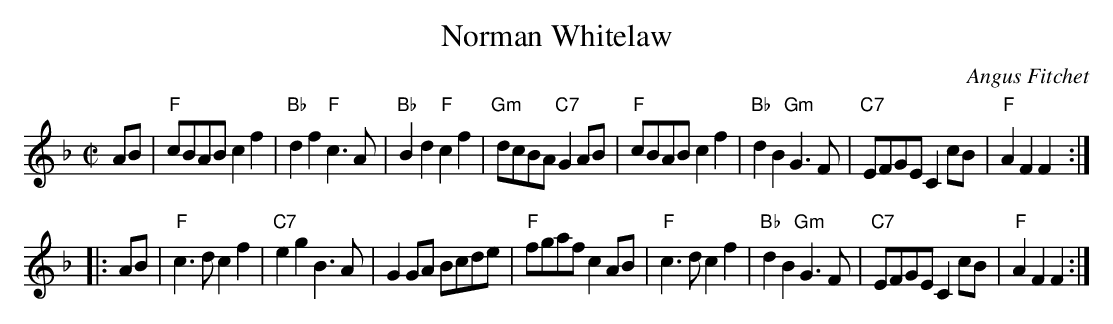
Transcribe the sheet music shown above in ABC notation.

X:1
T: Norman Whitelaw
C: Angus Fitchet
M: C|
L: 1/8
K: F
AB \
| "F"cBAB c2f2 | "Bb"d2f2 "F"c3A | "Bb"B2d2 "F"c2f2 | "Gm"dcBA "C7"G2AB \
| "F"cBAB c2f2 | "Bb"d2B2 "Gm"G3F | "C7"EFGE C2cB | "F"A2F2 F2 :|
|: AB \
| "F"c3d c2f2 | "C7"e2g2 B3A | G2GA Bcde | "F"fgaf c2AB \
| "F"c3d c2f2 | "Bb"d2B2 "Gm"G3F | "C7"EFGE C2cB | "F"A2F2 F2 :|
